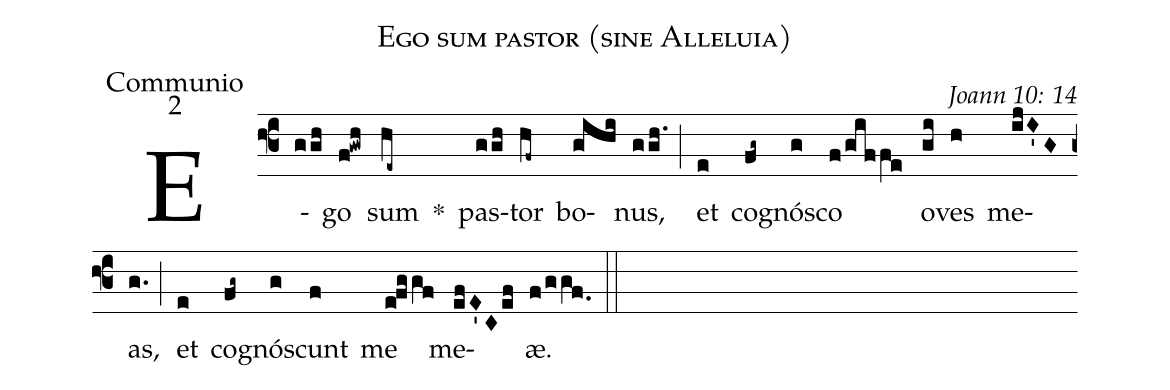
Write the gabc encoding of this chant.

name: Ego sum pastor (sine Alleluia);
office-part: Communio;
mode: 2;
commentary: Joann 10: 14;
%%
(f3) E(ggh)go(f!gwh) sum(he~) *() pas(ggh)tor(hf~) bo(gihi)nus,(ggh.) (;) et(e) co(fg~)gnós(g)co(f/giffe) o(gi)ves(h) me(ijI'G)as,(g.) (;) et(e) co(fg~)gnós(g)cunt(f) me(e!fggf) me(efE0'C2ef)æ.(f/ggf.0) (::)
